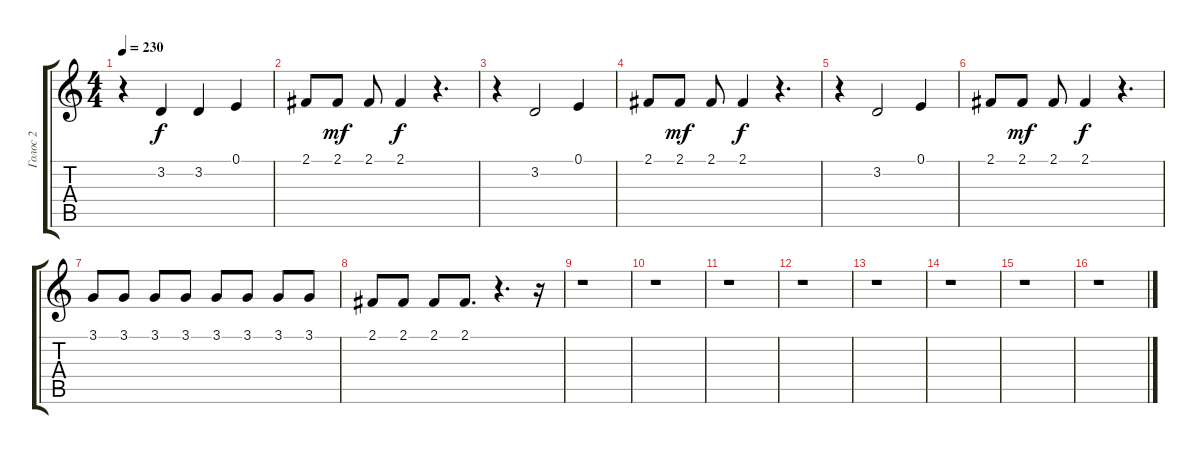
\track ("Голос 2" "Голос 2") {instrument clarinet}
\staff {score tabs}
\tuning (E4 B3 G3 D3 A2 E2) {hide}
\ts (4 4)
\tempo 230
\clef g2
\ks c
r.4{dy f} 3.2.4 3.2.4 0.1.4 |
2.1.8 2.1.8{dy mf} 2.1.8 2.1.4{dy f} r.4{d} |
r.4 3.2.2 0.1.4 |
2.1.8 2.1.8{dy mf} 2.1.8 2.1.4{dy f} r.4{d} |
r.4 3.2.2 0.1.4 |
2.1.8 2.1.8{dy mf} 2.1.8 2.1.4{dy f} r.4{d} |
3.1.8 3.1.8 3.1.8 3.1.8 3.1.8 3.1.8 3.1.8 3.1.8 |
2.1.8 2.1.8 2.1.8 2.1.8{d} r.4{d} r.16 |
r.1 |
r.1 |
r.1 |
r.1 |
r.1 |
r.1 |
r.1 |
r.1
